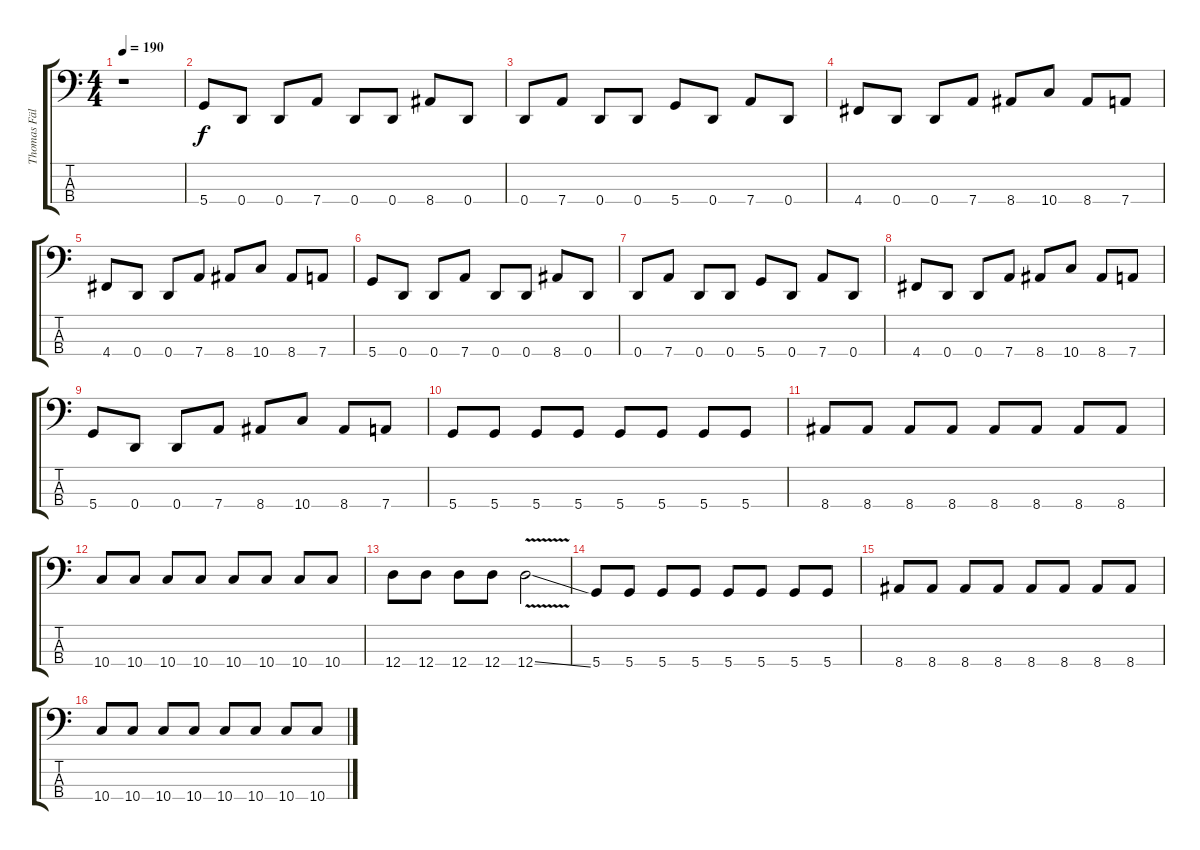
\track ("Thomas Fällgren" "Thomas Fäl") {instrument electricbassfinger}
\staff {score tabs}
\tuning (F2 C2 G1 D1) {hide}
\ts (4 4)
\tempo 190
\clef f4
\ks c
r.1{dy f instrument electricbassfinger} |
5.4.8 0.4.8 0.4.8 7.4.8 0.4.8 0.4.8 8.4.8 0.4.8 |
0.4.8 7.4.8 0.4.8 0.4.8 5.4.8 0.4.8 7.4.8 0.4.8 |
4.4.8 0.4.8 0.4.8 7.4.8 8.4.8 10.4.8 8.4.8 7.4.8 |
4.4.8 0.4.8 0.4.8 7.4.8 8.4.8 10.4.8 8.4.8 7.4.8 |
5.4.8 0.4.8 0.4.8 7.4.8 0.4.8 0.4.8 8.4.8 0.4.8 |
0.4.8 7.4.8 0.4.8 0.4.8 5.4.8 0.4.8 7.4.8 0.4.8 |
4.4.8 0.4.8 0.4.8 7.4.8 8.4.8 10.4.8 8.4.8 7.4.8 |
5.4.8 0.4.8 0.4.8 7.4.8 8.4.8 10.4.8 8.4.8 7.4.8 |
5.4.8 5.4.8 5.4.8 5.4.8 5.4.8 5.4.8 5.4.8 5.4.8 |
8.4.8 8.4.8 8.4.8 8.4.8 8.4.8 8.4.8 8.4.8 8.4.8 |
10.4.8 10.4.8 10.4.8 10.4.8 10.4.8 10.4.8 10.4.8 10.4.8 |
12.4.8 12.4.8 12.4.8 12.4.8 12.4{v ss}.2 |
5.4.8 5.4.8 5.4.8 5.4.8 5.4.8 5.4.8 5.4.8 5.4.8 |
8.4.8 8.4.8 8.4.8 8.4.8 8.4.8 8.4.8 8.4.8 8.4.8 |
10.4.8 10.4.8 10.4.8 10.4.8 10.4.8 10.4.8 10.4.8 10.4.8
